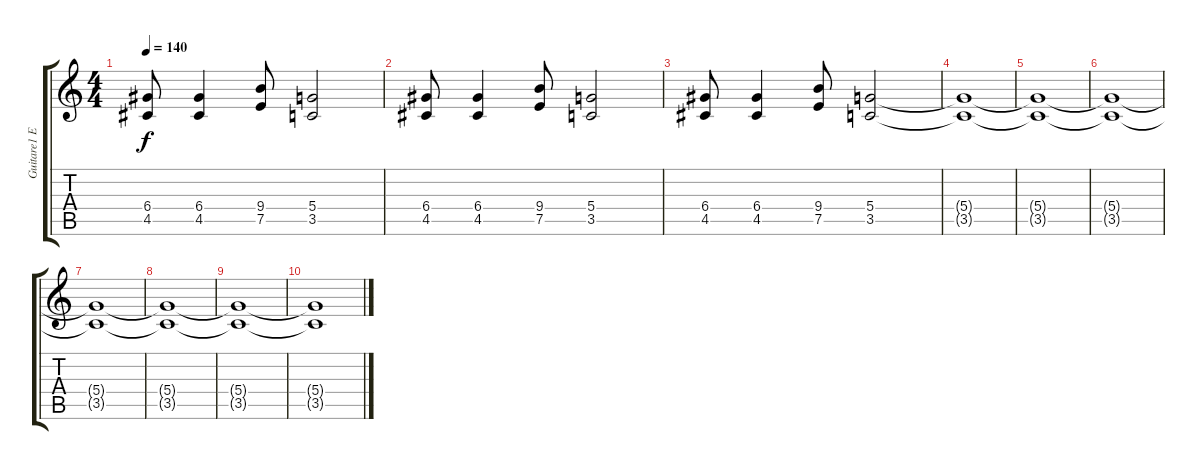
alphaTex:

\track ("Guitare1 E" "Guitare1 E") {instrument overdrivenguitar}
\staff {score tabs}
\tuning (E4 B3 G3 D3 A2 E2) {hide}
\ts (4 4)
\tempo 140
\clef g2
\ks c
(6.4 4.5).8{dy f} (6.4 4.5).4 (9.4 7.5).8 (5.4 3.5).2 |
(6.4 4.5).8 (6.4 4.5).4 (9.4 7.5).8 (5.4 3.5).2 |
(6.4 4.5).8 (6.4 4.5).4 (9.4 7.5).8 (5.4 3.5).2 |
(5.4{t} 3.5{t}).1 |
(5.4{t} 3.5{t}).1 |
(5.4{t} 3.5{t}).1 |
(5.4{t} 3.5{t}).1{volume 5} |
(5.4{t} 3.5{t}).1 |
(5.4{t} 3.5{t}).1 |
(5.4{t} 3.5{t}).1
